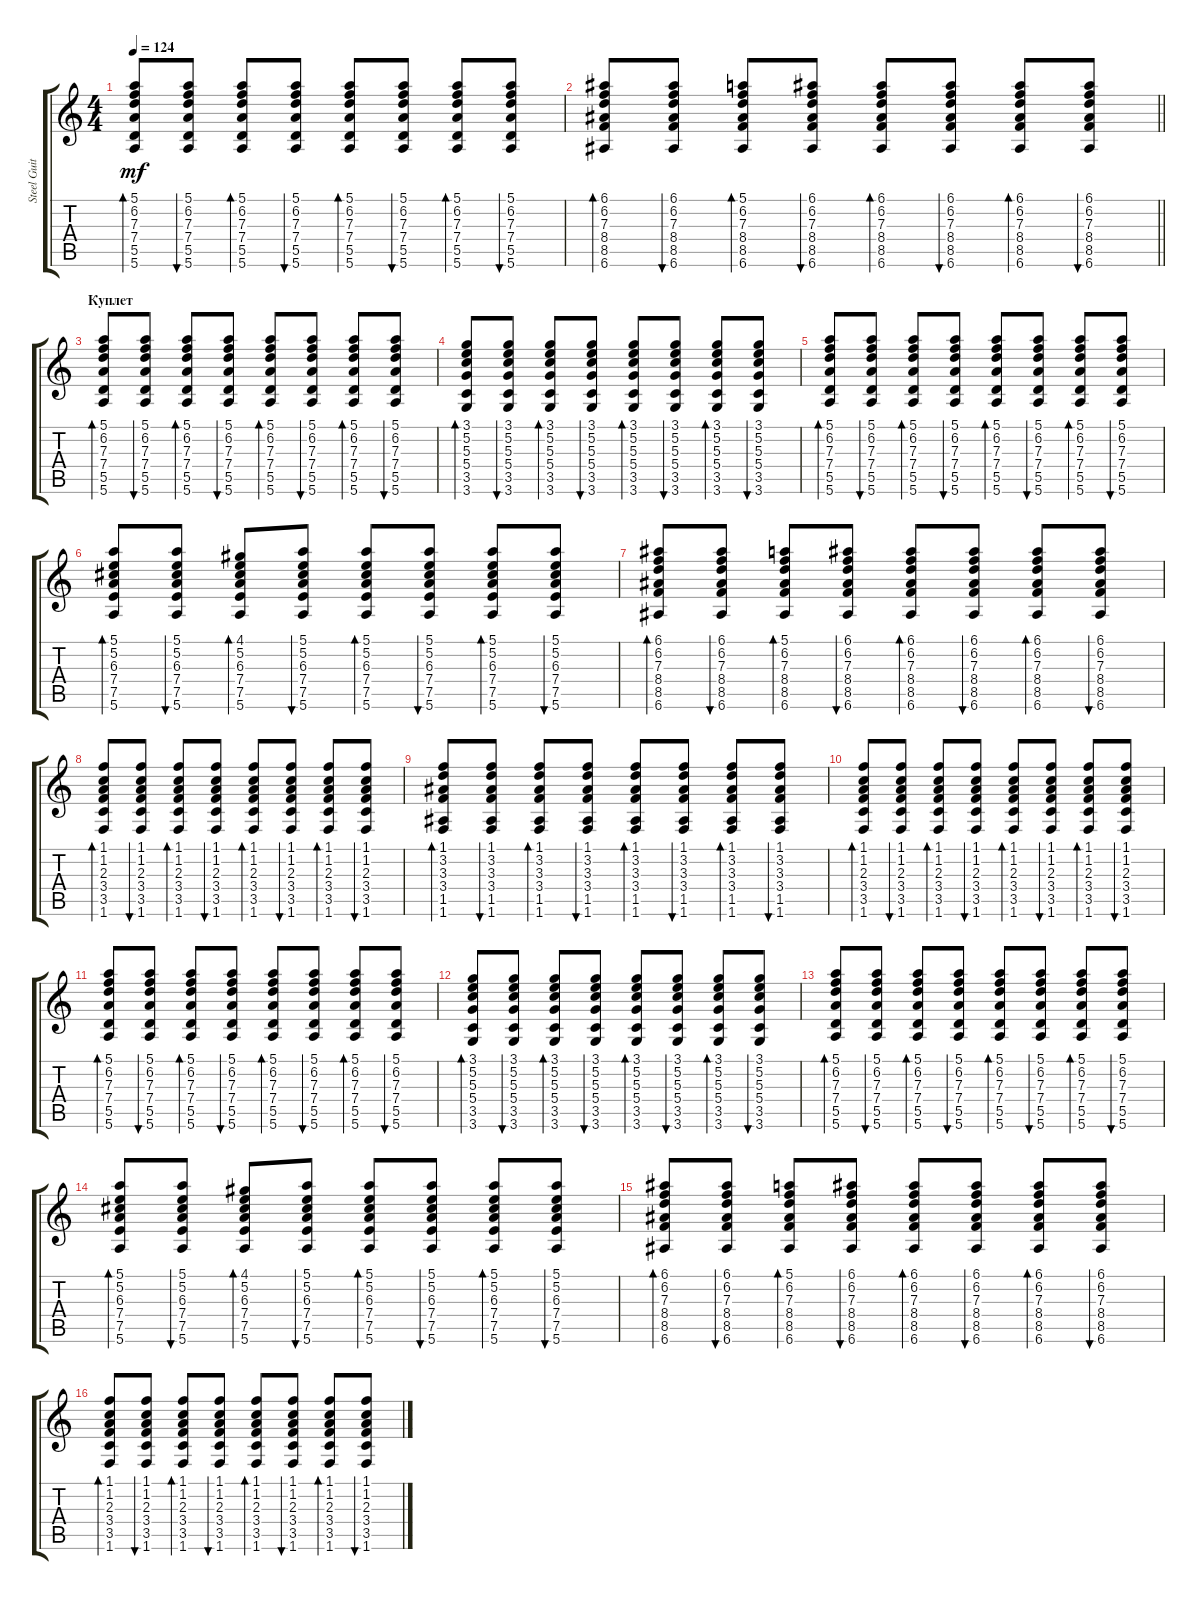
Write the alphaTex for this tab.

\track ("Steel Guitar" "Steel Guit") {instrument acousticguitarsteel}
\staff {score tabs}
\tuning (E4 B3 G3 D3 A2 E2) {hide}
\ts (4 4)
\tempo 124
\clef g2
\ks c
(5.1 6.2 7.3 7.4 5.5 5.6).8{bd 30 dy mf} (5.1 6.2 7.3 7.4 5.5 5.6).8{bu 30} (5.1 6.2 7.3 7.4 5.5 5.6).8{bd 30} (5.1 6.2 7.3 7.4 5.5 5.6).8{bu 30} (5.1 6.2 7.3 7.4 5.5 5.6).8{bd 30} (5.1 6.2 7.3 7.4 5.5 5.6).8{bu 30} (5.1 6.2 7.3 7.4 5.5 5.6).8{bd 30} (5.1 6.2 7.3 7.4 5.5 5.6).8{bu 30} |
\barLineRight lightlight
(6.1 6.2 7.3 8.4 8.5 6.6).8{bd 30} (6.1 6.2 7.3 8.4 8.5 6.6).8{bu 30} (5.1 6.2 7.3 8.4 8.5 6.6).8{bd 30} (6.1 6.2 7.3 8.4 8.5 6.6).8{bu 30} (6.1 6.2 7.3 8.4 8.5 6.6).8{bd 30} (6.1 6.2 7.3 8.4 8.5 6.6).8{bu 30} (6.1 6.2 7.3 8.4 8.5 6.6).8{bd 30} (6.1 6.2 7.3 8.4 8.5 6.6).8{bu 30} |
\section ("" "Куплет")
(5.1 6.2 7.3 7.4 5.5 5.6).8{bd 30} (5.1 6.2 7.3 7.4 5.5 5.6).8{bu 30} (5.1 6.2 7.3 7.4 5.5 5.6).8{bd 30} (5.1 6.2 7.3 7.4 5.5 5.6).8{bu 30} (5.1 6.2 7.3 7.4 5.5 5.6).8{bd 30} (5.1 6.2 7.3 7.4 5.5 5.6).8{bu 30} (5.1 6.2 7.3 7.4 5.5 5.6).8{bd 30} (5.1 6.2 7.3 7.4 5.5 5.6).8{bu 30} |
(3.1 5.2 5.3 5.4 3.5 3.6).8{bd 30} (3.1 5.2 5.3 5.4 3.5 3.6).8{bu 30} (3.1 5.2 5.3 5.4 3.5 3.6).8{bd 30} (3.1 5.2 5.3 5.4 3.5 3.6).8{bu 30} (3.1 5.2 5.3 5.4 3.5 3.6).8{bd 30} (3.1 5.2 5.3 5.4 3.5 3.6).8{bu 30} (3.1 5.2 5.3 5.4 3.5 3.6).8{bd 30} (3.1 5.2 5.3 5.4 3.5 3.6).8{bu 30} |
(5.1 6.2 7.3 7.4 5.5 5.6).8{bd 30} (5.1 6.2 7.3 7.4 5.5 5.6).8{bu 30} (5.1 6.2 7.3 7.4 5.5 5.6).8{bd 30} (5.1 6.2 7.3 7.4 5.5 5.6).8{bu 30} (5.1 6.2 7.3 7.4 5.5 5.6).8{bd 30} (5.1 6.2 7.3 7.4 5.5 5.6).8{bu 30} (5.1 6.2 7.3 7.4 5.5 5.6).8{bd 30} (5.1 6.2 7.3 7.4 5.5 5.6).8{bu 30} |
(5.1 5.2 6.3 7.4 7.5 5.6).8{bd 30} (5.1 5.2 6.3 7.4 7.5 5.6).8{bu 30} (4.1 5.2 6.3 7.4 7.5 5.6).8{bd 30} (5.1 5.2 6.3 7.4 7.5 5.6).8{bu 30} (5.1 5.2 6.3 7.4 7.5 5.6).8{bd 30} (5.1 5.2 6.3 7.4 7.5 5.6).8{bu 30} (5.1 5.2 6.3 7.4 7.5 5.6).8{bd 30} (5.1 5.2 6.3 7.4 7.5 5.6).8{bu 30} |
(6.1 6.2 7.3 8.4 8.5 6.6).8{bd 30} (6.1 6.2 7.3 8.4 8.5 6.6).8{bu 30} (5.1 6.2 7.3 8.4 8.5 6.6).8{bd 30} (6.1 6.2 7.3 8.4 8.5 6.6).8{bu 30} (6.1 6.2 7.3 8.4 8.5 6.6).8{bd 30} (6.1 6.2 7.3 8.4 8.5 6.6).8{bu 30} (6.1 6.2 7.3 8.4 8.5 6.6).8{bd 30} (6.1 6.2 7.3 8.4 8.5 6.6).8{bu 30} |
(1.1 1.2 2.3 3.4 3.5 1.6).8{bd 30} (1.1 1.2 2.3 3.4 3.5 1.6).8{bu 30} (1.1 1.2 2.3 3.4 3.5 1.6).8{bd 30} (1.1 1.2 2.3 3.4 3.5 1.6).8{bu 30} (1.1 1.2 2.3 3.4 3.5 1.6).8{bd 30} (1.1 1.2 2.3 3.4 3.5 1.6).8{bu 30} (1.1 1.2 2.3 3.4 3.5 1.6).8{bd 30} (1.1 1.2 2.3 3.4 3.5 1.6).8{bu 30} |
(1.1 3.2 3.3 3.4 1.5 1.6).8{bd 30} (1.1 3.2 3.3 3.4 1.5 1.6).8{bu 30} (1.1 3.2 3.3 3.4 1.5 1.6).8{bd 30} (1.1 3.2 3.3 3.4 1.5 1.6).8{bu 30} (1.1 3.2 3.3 3.4 1.5 1.6).8{bd 30} (1.1 3.2 3.3 3.4 1.5 1.6).8{bu 30} (1.1 3.2 3.3 3.4 1.5 1.6).8{bd 30} (1.1 3.2 3.3 3.4 1.5 1.6).8{bu 30} |
(1.1 1.2 2.3 3.4 3.5 1.6).8{bd 30} (1.1 1.2 2.3 3.4 3.5 1.6).8{bu 30} (1.1 1.2 2.3 3.4 3.5 1.6).8{bd 30} (1.1 1.2 2.3 3.4 3.5 1.6).8{bu 30} (1.1 1.2 2.3 3.4 3.5 1.6).8{bd 30} (1.1 1.2 2.3 3.4 3.5 1.6).8{bu 30} (1.1 1.2 2.3 3.4 3.5 1.6).8{bd 30} (1.1 1.2 2.3 3.4 3.5 1.6).8{bu 30} |
(5.1 6.2 7.3 7.4 5.5 5.6).8{bd 30} (5.1 6.2 7.3 7.4 5.5 5.6).8{bu 30} (5.1 6.2 7.3 7.4 5.5 5.6).8{bd 30} (5.1 6.2 7.3 7.4 5.5 5.6).8{bu 30} (5.1 6.2 7.3 7.4 5.5 5.6).8{bd 30} (5.1 6.2 7.3 7.4 5.5 5.6).8{bu 30} (5.1 6.2 7.3 7.4 5.5 5.6).8{bd 30} (5.1 6.2 7.3 7.4 5.5 5.6).8{bu 30} |
(3.1 5.2 5.3 5.4 3.5 3.6).8{bd 30} (3.1 5.2 5.3 5.4 3.5 3.6).8{bu 30} (3.1 5.2 5.3 5.4 3.5 3.6).8{bd 30} (3.1 5.2 5.3 5.4 3.5 3.6).8{bu 30} (3.1 5.2 5.3 5.4 3.5 3.6).8{bd 30} (3.1 5.2 5.3 5.4 3.5 3.6).8{bu 30} (3.1 5.2 5.3 5.4 3.5 3.6).8{bd 30} (3.1 5.2 5.3 5.4 3.5 3.6).8{bu 30} |
(5.1 6.2 7.3 7.4 5.5 5.6).8{bd 30} (5.1 6.2 7.3 7.4 5.5 5.6).8{bu 30} (5.1 6.2 7.3 7.4 5.5 5.6).8{bd 30} (5.1 6.2 7.3 7.4 5.5 5.6).8{bu 30} (5.1 6.2 7.3 7.4 5.5 5.6).8{bd 30} (5.1 6.2 7.3 7.4 5.5 5.6).8{bu 30} (5.1 6.2 7.3 7.4 5.5 5.6).8{bd 30} (5.1 6.2 7.3 7.4 5.5 5.6).8{bu 30} |
(5.1 5.2 6.3 7.4 7.5 5.6).8{bd 30} (5.1 5.2 6.3 7.4 7.5 5.6).8{bu 30} (4.1 5.2 6.3 7.4 7.5 5.6).8{bd 30} (5.1 5.2 6.3 7.4 7.5 5.6).8{bu 30} (5.1 5.2 6.3 7.4 7.5 5.6).8{bd 30} (5.1 5.2 6.3 7.4 7.5 5.6).8{bu 30} (5.1 5.2 6.3 7.4 7.5 5.6).8{bd 30} (5.1 5.2 6.3 7.4 7.5 5.6).8{bu 30} |
(6.1 6.2 7.3 8.4 8.5 6.6).8{bd 30} (6.1 6.2 7.3 8.4 8.5 6.6).8{bu 30} (5.1 6.2 7.3 8.4 8.5 6.6).8{bd 30} (6.1 6.2 7.3 8.4 8.5 6.6).8{bu 30} (6.1 6.2 7.3 8.4 8.5 6.6).8{bd 30} (6.1 6.2 7.3 8.4 8.5 6.6).8{bu 30} (6.1 6.2 7.3 8.4 8.5 6.6).8{bd 30} (6.1 6.2 7.3 8.4 8.5 6.6).8{bu 30} |
(1.1 1.2 2.3 3.4 3.5 1.6).8{bd 30} (1.1 1.2 2.3 3.4 3.5 1.6).8{bu 30} (1.1 1.2 2.3 3.4 3.5 1.6).8{bd 30} (1.1 1.2 2.3 3.4 3.5 1.6).8{bu 30} (1.1 1.2 2.3 3.4 3.5 1.6).8{bd 30} (1.1 1.2 2.3 3.4 3.5 1.6).8{bu 30} (1.1 1.2 2.3 3.4 3.5 1.6).8{bd 30} (1.1 1.2 2.3 3.4 3.5 1.6).8{bu 30}
